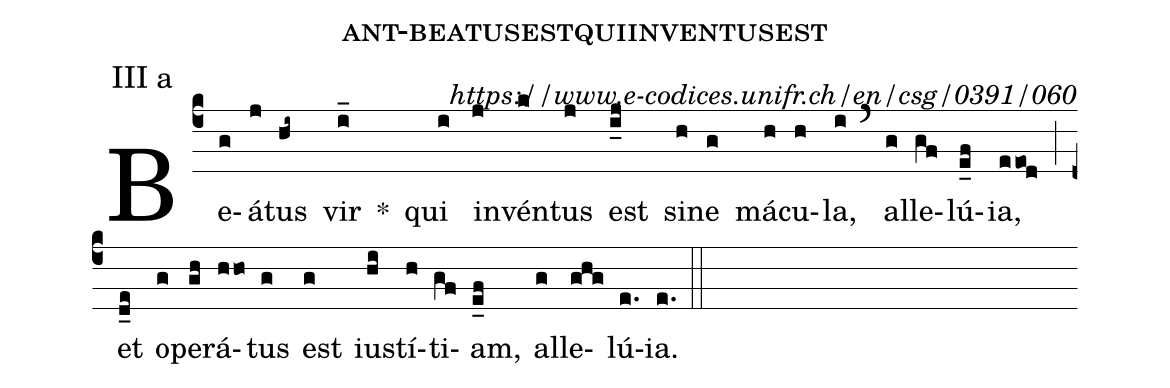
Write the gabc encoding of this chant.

name: ant-beatusestquiinventusest;
commentary: https://www.e-codices.unifr.ch/en/csg/0391/060;
annotation: III a;
%%
(c4) Be(g)á(j)tus(hi~) vir(i_) *() qui(i) in(j)vén(k)tus(j) est(i_j) si(h)ne(g) má(h)cu(h)la,(i) (`) al(g)le(gf)lú(e_f)ia,(eeod) (;) et(d_e) o(g)pe(gh)rá(hho)tus(g) est(g) ius(hi)tí(h)ti(gf)am,(e_f) al(g)le(ghg)lú(e.)ia.(e.) (::)
